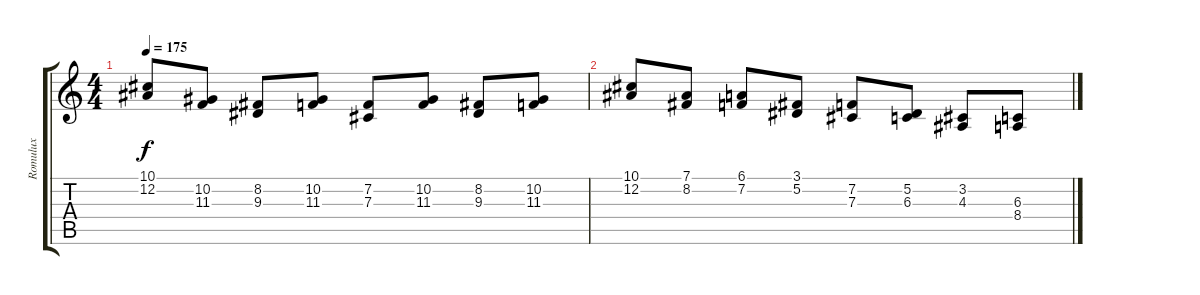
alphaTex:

\track ("Romulux" "Romulux") {instrument tremolostrings}
\staff {score tabs}
\tuning (Eb4 Bb3 Gb3 Db3 Ab2 Eb2) {hide}
\ts (4 4)
\tempo 175
\clef g2
\ks c
(10.1 12.2).8{dy f} (10.2 11.3).8 (8.2 9.3).8 (10.2 11.3).8 (7.2 7.3).8 (10.2 11.3).8 (8.2 9.3).8 (10.2 11.3).8 |
(10.1 12.2).8 (7.1 8.2).8 (6.1 7.2).8 (3.1 5.2).8 (7.2 7.3).8 (5.2 6.3).8 (3.2 4.3).8 (6.3 8.4).8
